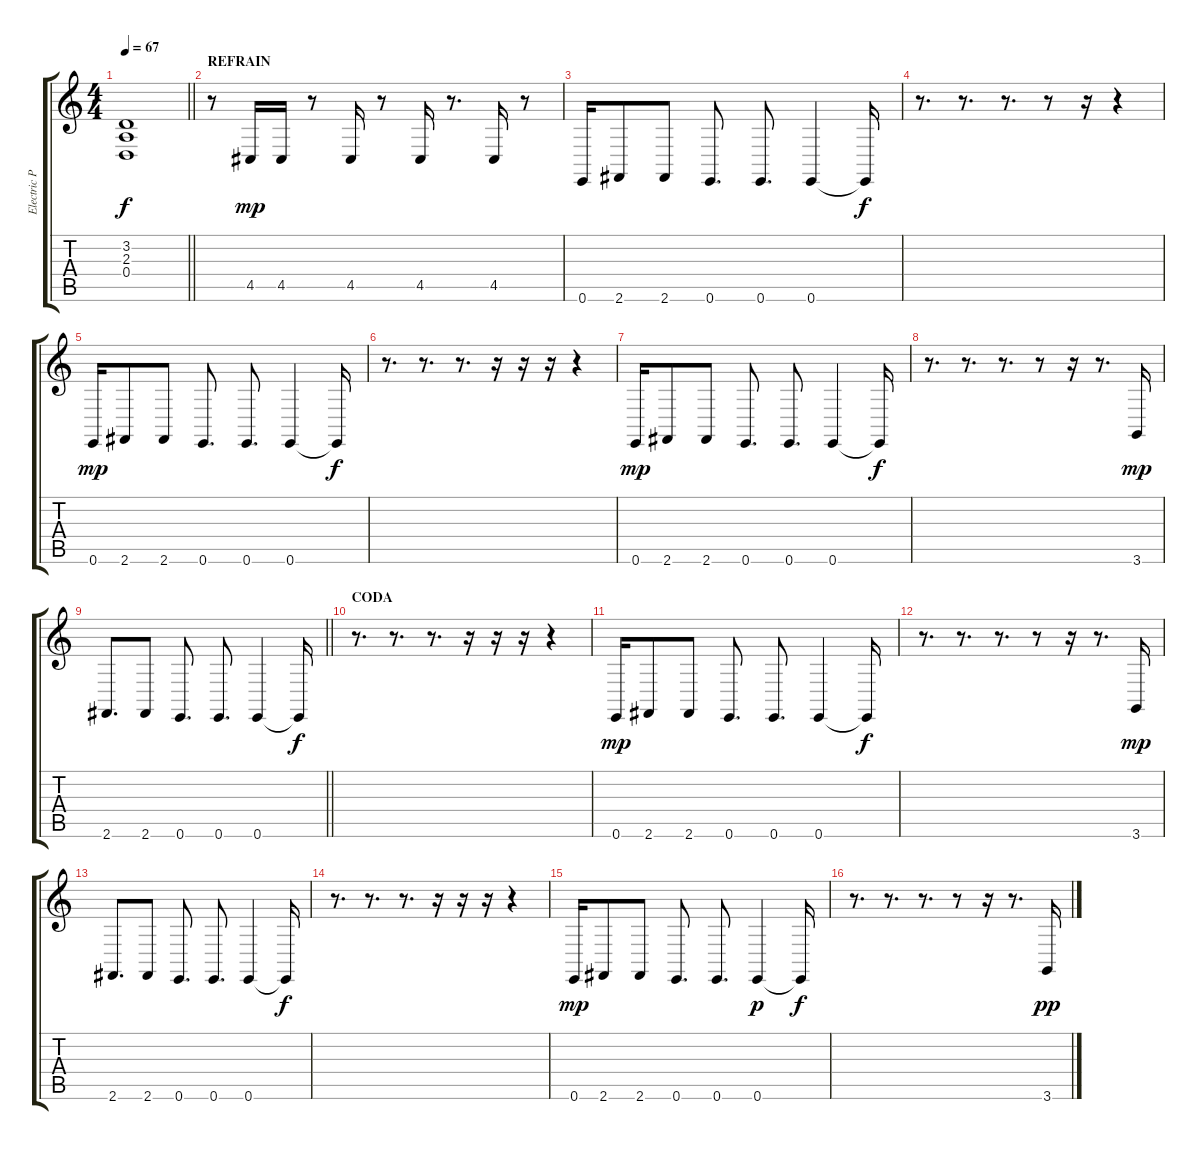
\track ("Electric Piano" "Electric P") {instrument ocarina}
\staff {score tabs}
\tuning (E4 B3 G3 D3 A2 E2) {hide}
\ts (4 4)
\tempo 67
\clef g2
\barLineRight lightlight
\ks c
(3.2{t} 2.3{t} 0.4{t}).1{dy f} |
\section ("" "REFRAIN")
r.8 4.5.16{dy mp} 4.5.16 r.8 4.5.16 r.8 4.5.16 r.8{d} 4.5.16 r.8 |
0.6.16 2.6.8 2.6.8 0.6.8{d} 0.6.8{d} 0.6.4 0.6{t}.16{dy f} |
r.8{d} r.8{d} r.8{d} r.8 r.16 r.4 |
0.6.16{dy mp} 2.6.8 2.6.8 0.6.8{d} 0.6.8{d} 0.6.4 0.6{t}.16{dy f} |
r.8{d} r.8{d} r.8{d} r.16 r.16 r.16 r.4 |
0.6.16{dy mp} 2.6.8 2.6.8 0.6.8{d} 0.6.8{d} 0.6.4 0.6{t}.16{dy f} |
r.8{d} r.8{d} r.8{d} r.8 r.16 r.8{d} 3.6.16{dy mp} |
\barLineRight lightlight
2.6.8{d} 2.6.8 0.6.8{d} 0.6.8{d} 0.6.4 0.6{t}.16{dy f} |
\section ("" "CODA")
r.8{d} r.8{d} r.8{d} r.16 r.16 r.16 r.4 |
0.6.16{dy mp} 2.6.8 2.6.8 0.6.8{d} 0.6.8{d} 0.6.4 0.6{t}.16{dy f} |
r.8{d} r.8{d} r.8{d} r.8 r.16 r.8{d} 3.6.16{dy mp} |
2.6.8{d} 2.6.8 0.6.8{d} 0.6.8{d} 0.6.4 0.6{t}.16{dy f} |
r.8{d} r.8{d} r.8{d} r.16 r.16 r.16 r.4 |
0.6.16{dy mp} 2.6.8 2.6.8 0.6.8{d} 0.6.8{d} 0.6.4{dy p} 0.6{t}.16{dy f} |
r.8{d} r.8{d} r.8{d} r.8 r.16 r.8{d} 3.6.16{dy pp}
